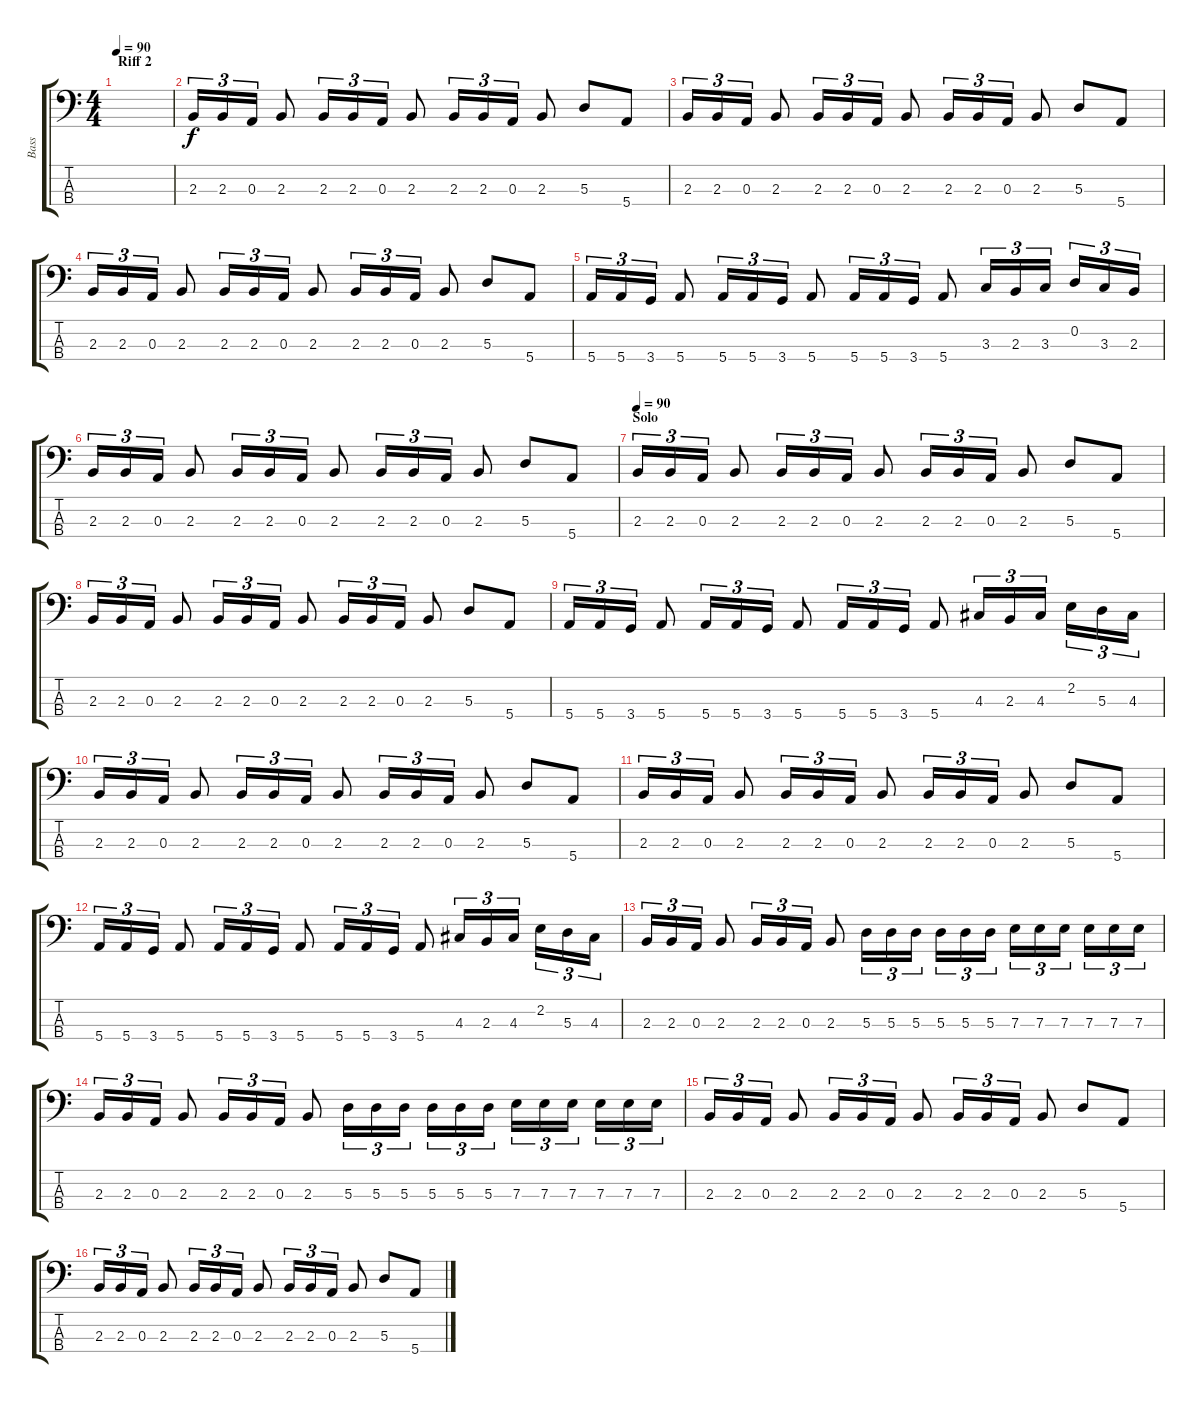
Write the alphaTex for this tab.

\track ("Bass" "Bass") {instrument electricbassfinger}
\staff {score tabs}
\tuning (G2 D2 A1 E1) {hide}
\ts (4 4)
\section ("" "Riff 2")
\tempo 90
\clef f4
\ks c
|
2.3.16{tu (3 2)} 2.3.16{tu (3 2)} 0.3.16{tu (3 2)} 2.3.8 2.3.16{tu (3 2)} 2.3.16{tu (3 2)} 0.3.16{tu (3 2)} 2.3.8 2.3.16{tu (3 2)} 2.3.16{tu (3 2)} 0.3.16{tu (3 2)} 2.3.8 5.3.8 5.4.8 |
2.3.16{tu (3 2)} 2.3.16{tu (3 2)} 0.3.16{tu (3 2)} 2.3.8 2.3.16{tu (3 2)} 2.3.16{tu (3 2)} 0.3.16{tu (3 2)} 2.3.8 2.3.16{tu (3 2)} 2.3.16{tu (3 2)} 0.3.16{tu (3 2)} 2.3.8 5.3.8 5.4.8 |
2.3.16{tu (3 2)} 2.3.16{tu (3 2)} 0.3.16{tu (3 2)} 2.3.8 2.3.16{tu (3 2)} 2.3.16{tu (3 2)} 0.3.16{tu (3 2)} 2.3.8 2.3.16{tu (3 2)} 2.3.16{tu (3 2)} 0.3.16{tu (3 2)} 2.3.8 5.3.8 5.4.8 |
5.4.16{tu (3 2)} 5.4.16{tu (3 2)} 3.4.16{tu (3 2)} 5.4.8 5.4.16{tu (3 2)} 5.4.16{tu (3 2)} 3.4.16{tu (3 2)} 5.4.8 5.4.16{tu (3 2)} 5.4.16{tu (3 2)} 3.4.16{tu (3 2)} 5.4.8 3.3.16{tu (3 2)} 2.3.16{tu (3 2)} 3.3.16{tu (3 2)} 0.2.16{tu (3 2)} 3.3.16{tu (3 2)} 2.3.16{tu (3 2)} |
2.3.16{tu (3 2)} 2.3.16{tu (3 2)} 0.3.16{tu (3 2)} 2.3.8 2.3.16{tu (3 2)} 2.3.16{tu (3 2)} 0.3.16{tu (3 2)} 2.3.8 2.3.16{tu (3 2)} 2.3.16{tu (3 2)} 0.3.16{tu (3 2)} 2.3.8 5.3.8 5.4.8 |
\section ("" "Solo")
\tempo 90
2.3.16{tu (3 2)} 2.3.16{tu (3 2)} 0.3.16{tu (3 2)} 2.3.8 2.3.16{tu (3 2)} 2.3.16{tu (3 2)} 0.3.16{tu (3 2)} 2.3.8 2.3.16{tu (3 2)} 2.3.16{tu (3 2)} 0.3.16{tu (3 2)} 2.3.8 5.3.8 5.4.8 |
2.3.16{tu (3 2)} 2.3.16{tu (3 2)} 0.3.16{tu (3 2)} 2.3.8 2.3.16{tu (3 2)} 2.3.16{tu (3 2)} 0.3.16{tu (3 2)} 2.3.8 2.3.16{tu (3 2)} 2.3.16{tu (3 2)} 0.3.16{tu (3 2)} 2.3.8 5.3.8 5.4.8 |
5.4.16{tu (3 2)} 5.4.16{tu (3 2)} 3.4.16{tu (3 2)} 5.4.8 5.4.16{tu (3 2)} 5.4.16{tu (3 2)} 3.4.16{tu (3 2)} 5.4.8 5.4.16{tu (3 2)} 5.4.16{tu (3 2)} 3.4.16{tu (3 2)} 5.4.8 4.3.16{tu (3 2)} 2.3.16{tu (3 2)} 4.3.16{tu (3 2)} 2.2.16{tu (3 2)} 5.3.16{tu (3 2)} 4.3.16{tu (3 2)} |
2.3.16{tu (3 2)} 2.3.16{tu (3 2)} 0.3.16{tu (3 2)} 2.3.8 2.3.16{tu (3 2)} 2.3.16{tu (3 2)} 0.3.16{tu (3 2)} 2.3.8 2.3.16{tu (3 2)} 2.3.16{tu (3 2)} 0.3.16{tu (3 2)} 2.3.8 5.3.8 5.4.8 |
2.3.16{tu (3 2)} 2.3.16{tu (3 2)} 0.3.16{tu (3 2)} 2.3.8 2.3.16{tu (3 2)} 2.3.16{tu (3 2)} 0.3.16{tu (3 2)} 2.3.8 2.3.16{tu (3 2)} 2.3.16{tu (3 2)} 0.3.16{tu (3 2)} 2.3.8 5.3.8 5.4.8 |
5.4.16{tu (3 2)} 5.4.16{tu (3 2)} 3.4.16{tu (3 2)} 5.4.8 5.4.16{tu (3 2)} 5.4.16{tu (3 2)} 3.4.16{tu (3 2)} 5.4.8 5.4.16{tu (3 2)} 5.4.16{tu (3 2)} 3.4.16{tu (3 2)} 5.4.8 4.3.16{tu (3 2)} 2.3.16{tu (3 2)} 4.3.16{tu (3 2)} 2.2.16{tu (3 2)} 5.3.16{tu (3 2)} 4.3.16{tu (3 2)} |
2.3.16{tu (3 2)} 2.3.16{tu (3 2)} 0.3.16{tu (3 2)} 2.3.8 2.3.16{tu (3 2)} 2.3.16{tu (3 2)} 0.3.16{tu (3 2)} 2.3.8 5.3.16{tu (3 2)} 5.3.16{tu (3 2)} 5.3.16{tu (3 2)} 5.3.16{tu (3 2)} 5.3.16{tu (3 2)} 5.3.16{tu (3 2)} 7.3.16{tu (3 2)} 7.3.16{tu (3 2)} 7.3.16{tu (3 2)} 7.3.16{tu (3 2)} 7.3.16{tu (3 2)} 7.3.16{tu (3 2)} |
2.3.16{tu (3 2)} 2.3.16{tu (3 2)} 0.3.16{tu (3 2)} 2.3.8 2.3.16{tu (3 2)} 2.3.16{tu (3 2)} 0.3.16{tu (3 2)} 2.3.8 5.3.16{tu (3 2)} 5.3.16{tu (3 2)} 5.3.16{tu (3 2)} 5.3.16{tu (3 2)} 5.3.16{tu (3 2)} 5.3.16{tu (3 2)} 7.3.16{tu (3 2)} 7.3.16{tu (3 2)} 7.3.16{tu (3 2)} 7.3.16{tu (3 2)} 7.3.16{tu (3 2)} 7.3.16{tu (3 2)} |
2.3.16{tu (3 2)} 2.3.16{tu (3 2)} 0.3.16{tu (3 2)} 2.3.8 2.3.16{tu (3 2)} 2.3.16{tu (3 2)} 0.3.16{tu (3 2)} 2.3.8 2.3.16{tu (3 2)} 2.3.16{tu (3 2)} 0.3.16{tu (3 2)} 2.3.8 5.3.8 5.4.8 |
2.3.16{tu (3 2)} 2.3.16{tu (3 2)} 0.3.16{tu (3 2)} 2.3.8 2.3.16{tu (3 2)} 2.3.16{tu (3 2)} 0.3.16{tu (3 2)} 2.3.8 2.3.16{tu (3 2)} 2.3.16{tu (3 2)} 0.3.16{tu (3 2)} 2.3.8 5.3.8 5.4.8
